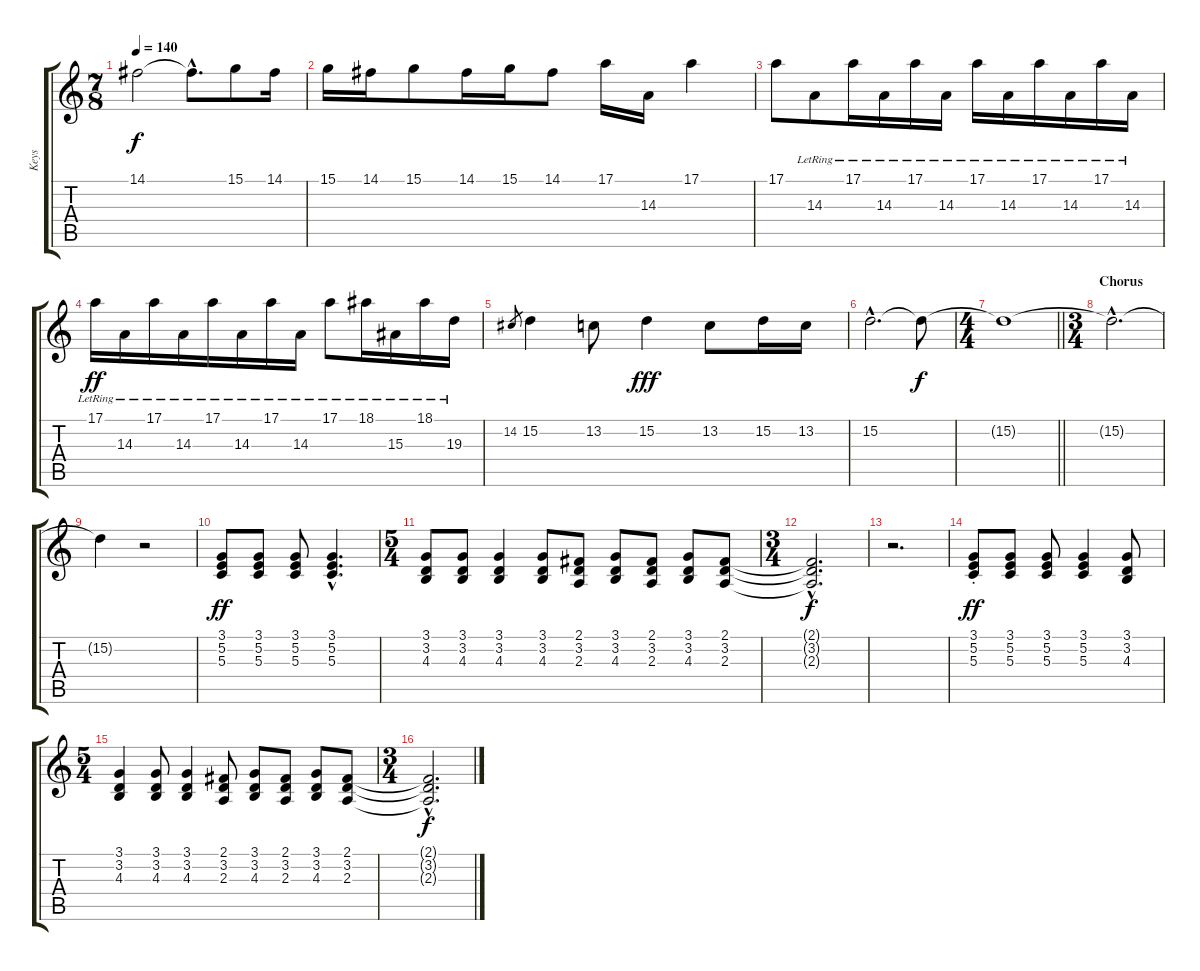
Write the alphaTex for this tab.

\track ("Keys" "Keys") {instrument lead3calliope}
\staff {score tabs}
\tuning (E4 B3 G3 D3 A2 E2) {hide}
\ts (7 8)
\tempo 140
\clef g2
\ks c
14.1.2{dy f} 14.1{hac t}.8{d} 15.1.8 14.1.16 |
15.1.16 14.1.16 15.1.8 14.1.16 15.1.16 14.1.8 17.1.16 14.3.16 17.1.4 |
17.1.8 14.3{lr}.8 17.1{lr}.16 14.3{lr}.16 17.1{lr}.16 14.3{lr}.16 17.1{lr}.16 14.3{lr}.16 17.1{lr}.16 14.3{lr}.16 17.1{lr}.16 14.3{lr}.16 |
17.1{lr}.16{dy ff} 14.3{lr}.16 17.1{lr}.16 14.3{lr}.16 17.1{lr}.16 14.3{lr}.16 17.1{lr}.16 14.3{lr}.16 17.1{lr}.8 18.1{lr}.16 15.3{lr}.16 18.1{lr}.16 19.3{lr}.16 |
14.2.8{gr} 15.2.4 13.2.8 15.2.4{dy fff} 13.2.8 15.2.16 13.2.16 |
15.2{hac}.2{d} 15.2{t}.8{dy f} |
\ts (4 4)
\barLineRight lightlight
15.2{t}.1 |
\ts (3 4)
\section ("" "Chorus")
15.2{hac t}.2{d} |
15.2{t}.4 r.2 |
(3.1 5.2 5.3).8{dy ff volume 10 balance 2 instrument lead3calliope} (3.1 5.2 5.3).8 (3.1 5.2 5.3).8 (3.1{hac} 5.2{hac} 5.3{hac}).4{d} |
\ts (5 4)
(3.1 3.2 4.3).8 (3.1 3.2 4.3).8 (3.1 3.2 4.3).4 (3.1 3.2 4.3).8 (2.1 3.2 2.3).8 (3.1 3.2 4.3).8 (2.1 3.2 2.3).8 (3.1 3.2 4.3).8 (2.1 3.2 2.3).8 |
\ts (3 4)
(2.1{hac t} 3.2{hac t} 2.3{hac t}).2{d dy f} |
r.2{d} |
(3.1{st} 5.2{st} 5.3{st}).8{dy ff} (3.1 5.2 5.3).8 (3.1 5.2 5.3).8 (3.1 5.2 5.3).4 (3.1 3.2 4.3).8 |
\ts (5 4)
(3.1 3.2 4.3).4 (3.1 3.2 4.3).8 (3.1 3.2 4.3).4 (2.1 3.2 2.3).8 (3.1 3.2 4.3).8 (2.1 3.2 2.3).8 (3.1 3.2 4.3).8 (2.1 3.2 2.3).8 |
\ts (3 4)
(2.1{hac t} 3.2{hac t} 2.3{hac t}).2{d dy f}
